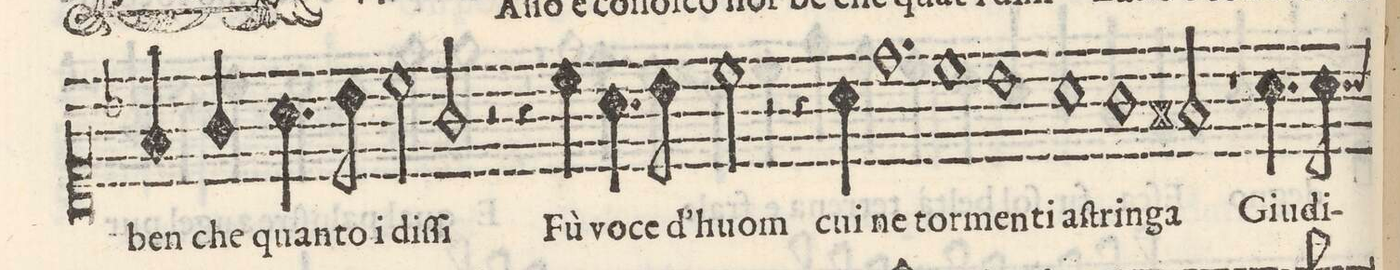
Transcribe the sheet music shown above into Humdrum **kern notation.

**kern	**text
*I"CANTO	*
*clefC1	*
*k[b-]	*
*met(C)	*
*M2/1	*
4f/	ben
4g/	che
4.a\	quan-
8b-\	to i
2cc\	diſ-
2g/	-ſi
=5-	=5-
2r	.
4r	.
4cc\	Fu
4.a\	vo-
8b-\	-ce
2cc\	d'huom
=6-	=6-
2r	.
4r	.
4a\	cui
1.dd	ne
=7-	=7-
1cc	tor-
1b-\	-men-
=8-	=8-
1a	ti aſ-
1g\	-trin-
=9-	=9-
2f#X/	-ga
1r	.
=10-	=10-
4.a\	Giu-
8a\	-di-
*-	*-
